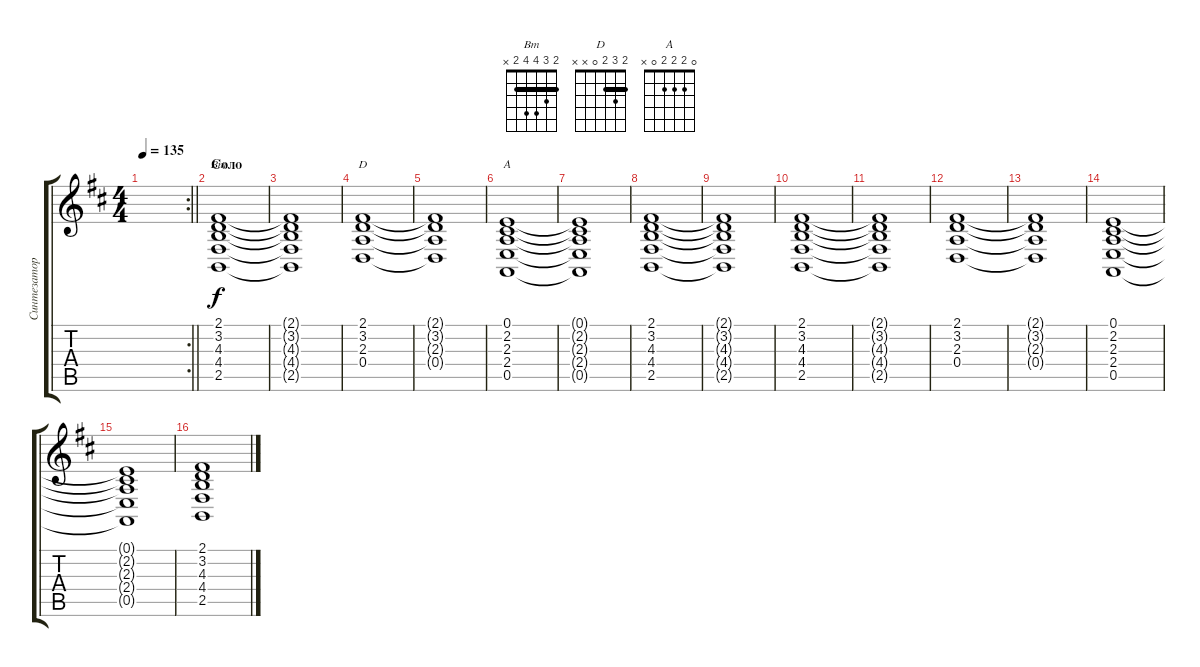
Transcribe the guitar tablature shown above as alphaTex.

\track ("Синтезатор" "Синтезатор") {solo instrument pad2warm}
\staff {score tabs}
\tuning (E4 B3 G3 D3 A2 E2) {hide}
\chord ("Bm" 2 3 4 4 2 x) {barre 2}
\chord ("D" 2 3 2 0 x x) {barre 2}
\chord ("A" 0 2 2 2 0 x)
\rc 2
\ts (4 4)
\tempo 135
\clef g2
\barLineRight lightlight
\ks bminor
|
\section ("" "Соло")
(2.1 3.2 4.3 4.4 2.5).1{ch "Bm"} |
(2.1{t} 3.2{t} 4.3{t} 4.4{t} 2.5{t}).1 |
(2.1 3.2 2.3 0.4).1{ch "D"} |
(2.1{t} 3.2{t} 2.3{t} 0.4{t}).1 |
(0.1 2.2 2.3 2.4 0.5).1{ch "A"} |
(0.1{t} 2.2{t} 2.3{t} 2.4{t} 0.5{t}).1 |
(2.1 3.2 4.3 4.4 2.5).1 |
(2.1{t} 3.2{t} 4.3{t} 4.4{t} 2.5{t}).1 |
(2.1 3.2 4.3 4.4 2.5).1 |
(2.1{t} 3.2{t} 4.3{t} 4.4{t} 2.5{t}).1 |
(2.1 3.2 2.3 0.4).1 |
(2.1{t} 3.2{t} 2.3{t} 0.4{t}).1 |
(0.1 2.2 2.3 2.4 0.5).1 |
(0.1{t} 2.2{t} 2.3{t} 2.4{t} 0.5{t}).1 |
(2.1 3.2 4.3 4.4 2.5).1
